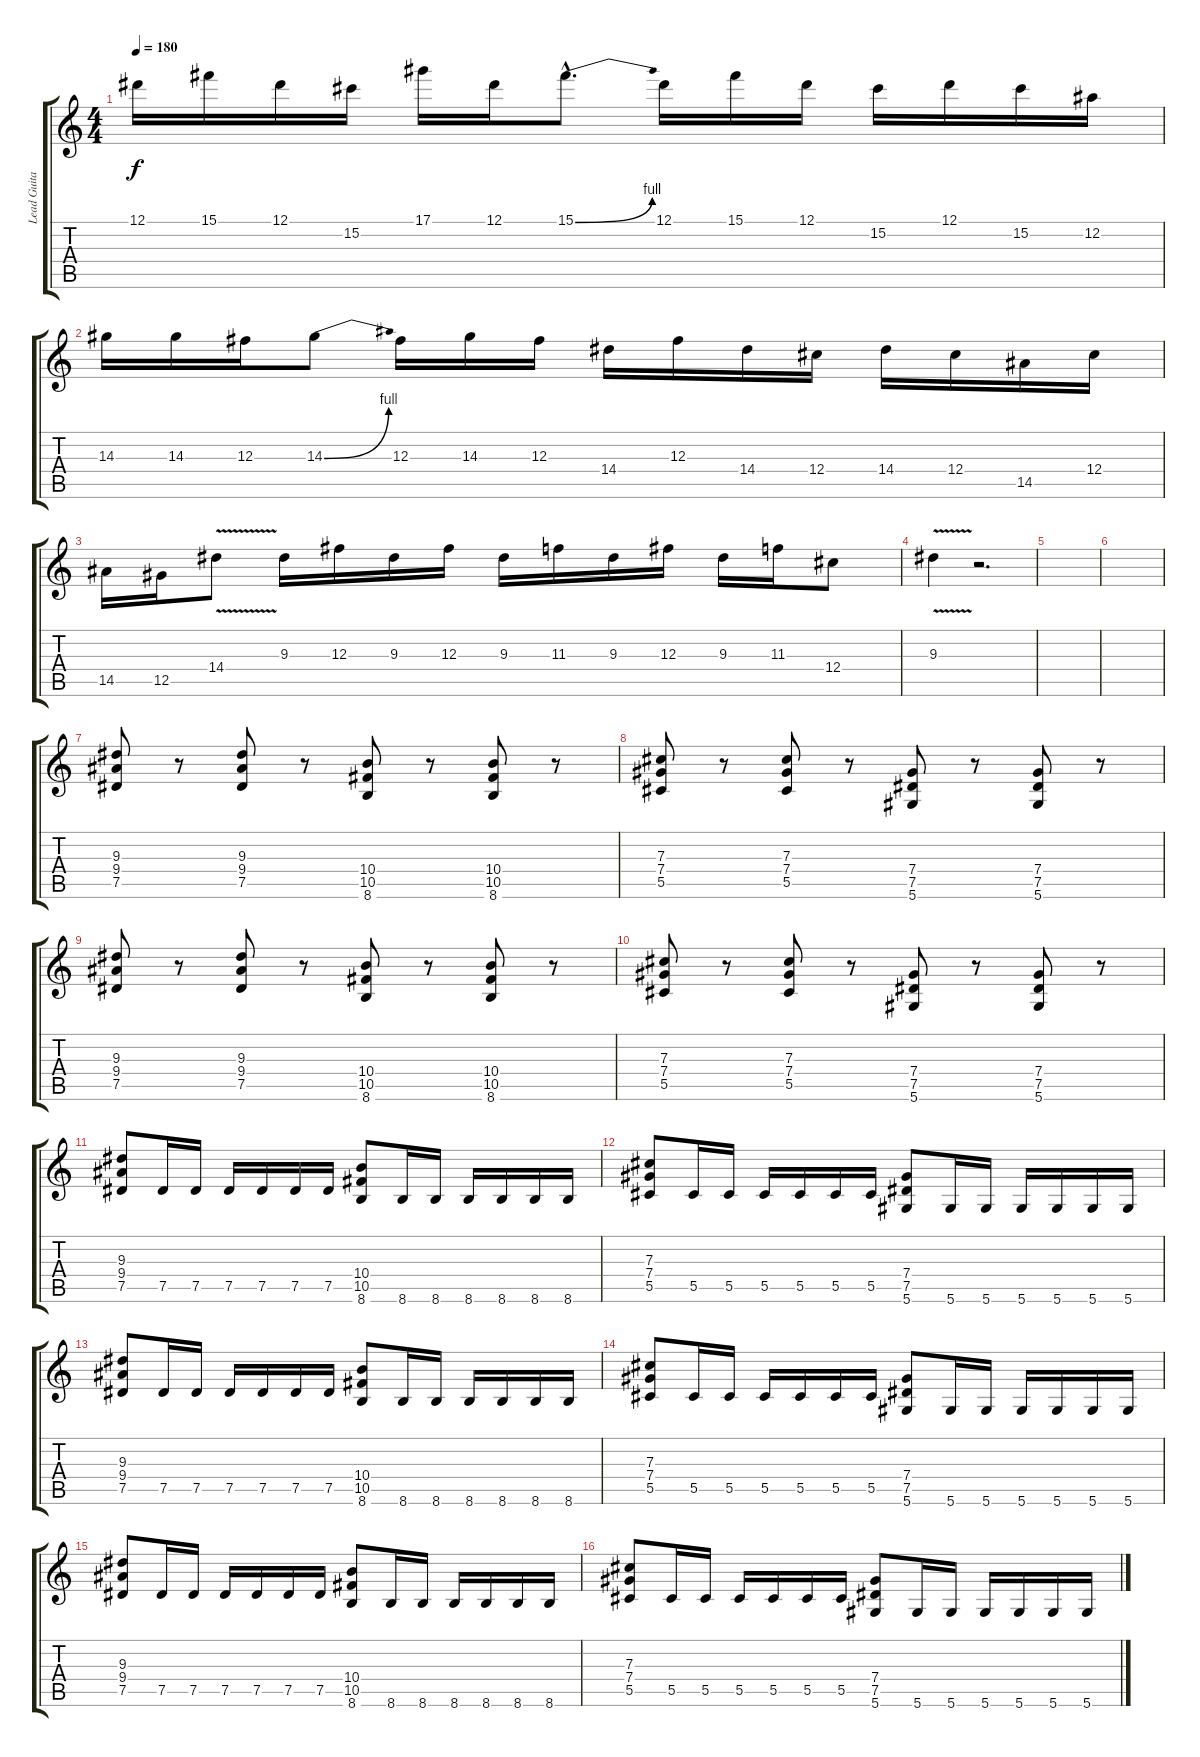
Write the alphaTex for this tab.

\track ("Lead Guitar" "Lead Guita") {instrument distortionguitar}
\staff {score tabs}
\tuning (Eb4 Bb3 Gb3 Db3 Ab2 Eb2) {hide}
\ts (4 4)
\tempo 180
\clef g2
\ks c
12.1.16{dy f} 15.1.16 12.1.16 15.2.16 17.1.16 12.1.16 15.1{be (bend 0 0 60 4) hac}.8{d} 12.1.16 15.1.16 12.1.16 15.2.16 12.1.16 15.2.16 12.2.16 |
14.3.16 14.3.16 12.3.16 14.3{be (bend 0 0 60 4)}.8 12.3.16 14.3.16 12.3.16 14.4.16 12.3.16 14.4.16 12.4.16 14.4.16 12.4.16 14.5.16 12.4.16 |
14.5.16 12.5.16 14.4{v}.8 9.3.16 12.3.16 9.3.16 12.3.16 9.3.16 11.3.16 9.3.16 12.3.16 9.3.16 11.3.16 12.4.8 |
9.3{v}.4 r.2{d} |
|
|
(9.3 9.4 7.5).8 r.8 (9.3 9.4 7.5).8 r.8 (10.4 10.5 8.6).8 r.8 (10.4 10.5 8.6).8 r.8 |
(7.3 7.4 5.5).8 r.8 (7.3 7.4 5.5).8 r.8 (7.4 7.5 5.6).8 r.8 (7.4 7.5 5.6).8 r.8 |
(9.3 9.4 7.5).8 r.8 (9.3 9.4 7.5).8 r.8 (10.4 10.5 8.6).8 r.8 (10.4 10.5 8.6).8 r.8 |
(7.3 7.4 5.5).8 r.8 (7.3 7.4 5.5).8 r.8 (7.4 7.5 5.6).8 r.8 (7.4 7.5 5.6).8 r.8 |
(9.3 9.4 7.5).8 7.5.16 7.5.16 7.5.16 7.5.16 7.5.16 7.5.16 (10.4 10.5 8.6).8 8.6.16 8.6.16 8.6.16 8.6.16 8.6.16 8.6.16 |
(7.3 7.4 5.5).8 5.5.16 5.5.16 5.5.16 5.5.16 5.5.16 5.5.16 (7.4 7.5 5.6).8 5.6.16 5.6.16 5.6.16 5.6.16 5.6.16 5.6.16 |
(9.3 9.4 7.5).8 7.5.16 7.5.16 7.5.16 7.5.16 7.5.16 7.5.16 (10.4 10.5 8.6).8 8.6.16 8.6.16 8.6.16 8.6.16 8.6.16 8.6.16 |
(7.3 7.4 5.5).8 5.5.16 5.5.16 5.5.16 5.5.16 5.5.16 5.5.16 (7.4 7.5 5.6).8 5.6.16 5.6.16 5.6.16 5.6.16 5.6.16 5.6.16 |
(9.3 9.4 7.5).8 7.5.16 7.5.16 7.5.16 7.5.16 7.5.16 7.5.16 (10.4 10.5 8.6).8 8.6.16 8.6.16 8.6.16 8.6.16 8.6.16 8.6.16 |
(7.3 7.4 5.5).8 5.5.16 5.5.16 5.5.16 5.5.16 5.5.16 5.5.16 (7.4 7.5 5.6).8 5.6.16 5.6.16 5.6.16 5.6.16 5.6.16 5.6.16
